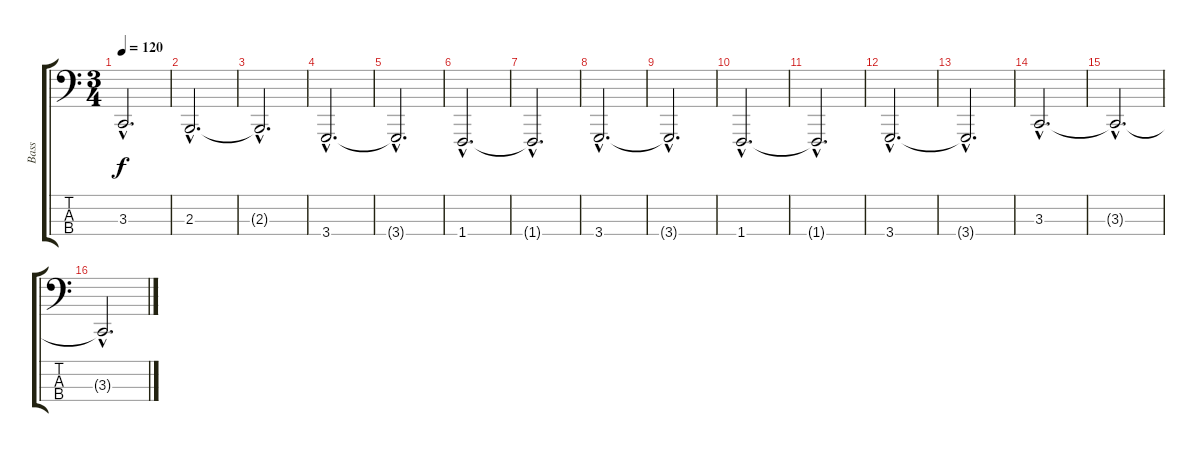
\track ("Bass" "Bass") {instrument slapbass2}
\staff {score tabs}
\tuning (G2 D2 A0 E0) {hide}
\ts (3 4)
\tempo 120
\clef f4
\ks c
3.3{hac t}.2{d dy f} |
2.3{hac}.2{d} |
2.3{hac t}.2{d} |
3.4{hac}.2{d} |
3.4{hac t}.2{d} |
1.4{hac}.2{d} |
1.4{hac t}.2{d} |
3.4{hac}.2{d} |
3.4{hac t}.2{d} |
1.4{hac}.2{d} |
1.4{hac t}.2{d} |
3.4{hac}.2{d} |
3.4{hac t}.2{d} |
3.3{hac}.2{d} |
3.3{hac t}.2{d} |
3.3{hac t}.2{d}
